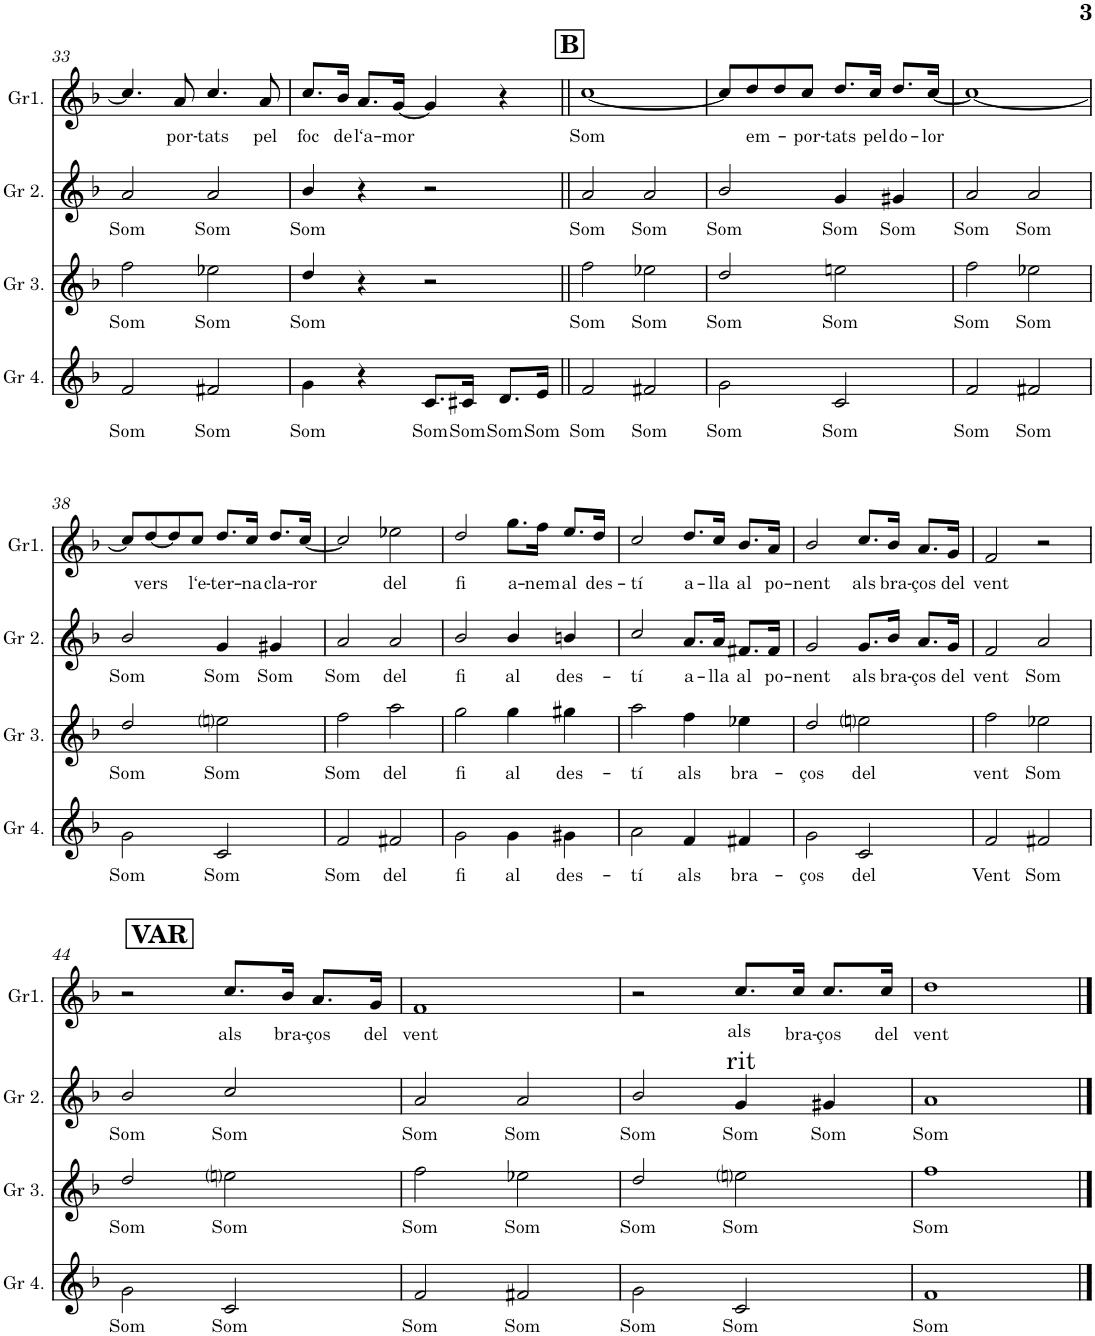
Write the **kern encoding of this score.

**kern	**text	**kern	**text	**kern	**text	**kern	**text	**kern	**text
*part5	*part5	*part4	*part4	*part3	*part3	*part2	*part2	*part1	*part1
*staff5	*staff5	*staff4	*staff4	*staff3	*staff3	*staff2	*staff2	*staff1	*staff1
*I"Melodia sencera	*	*I"Gralla 4	*	*I"Gralla 3	*	*I"Gralla 2	*	*I"Gralla 1	*
*	*	*I'Gr 4.	*	*I'Gr 3.	*	*I'Gr 2.	*	*I'Gr1.	*
!!LO:PB:g=z
*clefG2	*	*clefG2	*	*clefG2	*	*clefG2	*	*clefG2	*
*k[b-]	*	*k[b-]	*	*k[b-]	*	*k[b-]	*	*k[b-]	*
*M4/4	*	*M4/4	*	*M4/4	*	*M4/4	*	*M4/4	*
=33	=33	=33	=33	=33	=33	=33	=33	=33	=33
!	!	!	!LO:LY:b	!	!LO:LY:b	!	!LO:LY:b	!	!
4.cc]	.	2f/	Som	2ff\	Som	2a/	Som	4.cc/]	.
!	!	!	!	!	!	!	!	!	!LO:LY:b
8a	por-	.	.	.	.	.	.	8a/	por-
!	!	!	!LO:LY:b	!	!LO:LY:b	!	!LO:LY:b	!	!LO:LY:b
4.cc	-tats	2f#X/	Som	2ee-X\	Som	2a/	Som	4.cc/	-tats
!	!	!	!	!	!	!	!	!	!LO:LY:b
8a	pel	.	.	.	.	.	.	8a/	pel
=34	=34	=34	=34	=34	=34	=34	=34	=34	=34
!	!	!	!LO:LY:b	!	!LO:LY:b	!	!LO:LY:b	!	!LO:LY:b
8.cc\L	foc	4g\	Som	4dd/	Som	4b-/	Som	8.cc/L	foc
!	!	!	!	!	!	!	!	!	!LO:LY:b
16b-\Jk	de	.	.	.	.	.	.	16b-/Jk	de
!	!	!	!	!	!	!	!	!	!LO:LY:b
8.a/L	l‘a-	4r	.	4r	.	4r	.	8.a/L	l‘a-
!	!	!	!	!	!	!	!	!	!LO:LY:b
16g/Jk	-mor	.	.	.	.	.	.	[16g/Jk	-mor
!	!	!	!LO:LY:b	!	!	!	!	!	!
8.c/L	Som	8.c/L	Som	2r	.	2r	.	4g/]	.
!	!	!	!LO:LY:b	!	!	!	!	!	!
16c#X/Jk	Som	16c#X/Jk	Som	.	.	.	.	.	.
!	!	!	!LO:LY:b	!	!	!	!	!	!
8.d/L	Som	8.d/L	Som	.	.	.	.	4r	.
!	!	!	!LO:LY:b	!	!	!	!	!	!
16e/Jk	Som	16e/Jk	Som	.	.	.	.	.	.
!!LO:REH:place=s1:a:B:cj:fs=14:t=B
=35||	=35||	=35||	=35||	=35||	=35||	=35||	=35||	=35||	=35||
!	!	!	!LO:LY:b	!	!LO:LY:b	!	!LO:LY:b	!	!LO:LY:b
[>1cc	Som	2f/	Som	2ff\	Som	2a/	Som	[<1cc	Som
!	!	!	!LO:LY:b	!	!LO:LY:b	!	!LO:LY:b	!	!
.	.	2f#X/	Som	2ee-X\	Som	2a/	Som	.	.
=36	=36	=36	=36	=36	=36	=36	=36	=36	=36
!	!	!	!LO:LY:b	!	!LO:LY:b	!	!LO:LY:b	!	!
8cc\L]	.	2g\	Som	2dd/	Som	2b-/	Som	8cc/L]	.
!	!	!	!	!	!	!	!	!	!LO:LY:b
8dd\J	em-	.	.	.	.	.	.	8dd/	em-
8dd\L	.	.	.	.	.	.	.	8dd/	.
!	!	!	!	!	!	!	!	!	!LO:LY:b
8cc\J	-por-	.	.	.	.	.	.	8cc/J	-por-
!	!	!	!LO:LY:b	!	!LO:LY:b	!	!LO:LY:b	!	!LO:LY:b
8.dd\L	-tats	2c/	Som	2een\	Som	4g/	Som	8.dd/L	-tats
!	!	!	!	!	!	!	!	!	!LO:LY:b
16cc\Jk	pel	.	.	.	.	.	.	16cc/Jk	pel
!	!	!	!	!	!	!	!LO:LY:b	!	!LO:LY:b
8.dd\L	do-	.	.	.	.	4g#X/	Som	8.dd/L	do-
!	!	!	!	!	!	!	!	!	!LO:LY:b
[>16cc\Jk	-lor	.	.	.	.	.	.	[<16cc/Jk	-lor
=37	=37	=37	=37	=37	=37	=37	=37	=37	=37
!	!	!	!LO:LY:b	!	!LO:LY:b	!	!LO:LY:b	!	!
1cc_	.	2f/	Som	2ff\	Som	2a/	Som	1cc_	.
!	!	!	!LO:LY:b	!	!LO:LY:b	!	!LO:LY:b	!	!
.	.	2f#X/	Som	2ee-X\	Som	2a/	Som	.	.
!!LO:LB:g=z
=38	=38	=38	=38	=38	=38	=38	=38	=38	=38
!	!	!	!LO:LY:b	!	!LO:LY:b	!	!LO:LY:b	!	!
8cc\L]	.	2g\	Som	2dd/	Som	2b-/	Som	8cc/L]	.
!	!	!	!	!	!	!	!	!	!LO:LY:b
[>8dd\J	vers	.	.	.	.	.	.	[<8dd/	vers
8dd\L]	.	.	.	.	.	.	.	8dd/]	.
!	!	!	!	!	!	!	!	!	!LO:LY:b
8cc\J	l‘e-	.	.	.	.	.	.	8cc/J	l‘e-
!	!	!	!LO:LY:b	!	!LO:LY:b	!	!LO:LY:b	!	!LO:LY:b
8.dd\L	-ter-	2c/	Som	2eeni\	Som	4g/	Som	8.dd/L	-ter-
!	!	!	!	!	!	!	!	!	!LO:LY:b
16cc\Jk	-na	.	.	.	.	.	.	16cc/Jk	-na
!	!	!	!	!	!	!	!LO:LY:b	!	!LO:LY:b
8.dd\L	cla-	.	.	.	.	4g#X/	Som	8.dd/L	cla-
!	!	!	!	!	!	!	!	!	!LO:LY:b
[>16cc\Jk	-ror	.	.	.	.	.	.	[<16cc/Jk	-ror
=39	=39	=39	=39	=39	=39	=39	=39	=39	=39
!	!	!	!LO:LY:b	!	!LO:LY:b	!	!LO:LY:b	!	!
2cc]	.	2f/	Som	2ff\	Som	2a/	Som	2cc/]	.
!	!	!	!LO:LY:b	!	!LO:LY:b	!	!LO:LY:b	!	!LO:LY:b
2ee-X	del	2f#X/	del	2aa\	del	2a/	del	2ee-X\	del
=40	=40	=40	=40	=40	=40	=40	=40	=40	=40
!	!	!	!LO:LY:b	!	!LO:LY:b	!	!LO:LY:b	!	!LO:LY:b
2dd	ﬁ	2g\	ﬁ	2gg\	ﬁ	2b-/	ﬁ	2dd/	ﬁ
!	!	!	!LO:LY:b	!	!LO:LY:b	!	!LO:LY:b	!	!LO:LY:b
8.gg\L	a-	4g\	al	4gg\	al	4b-/	al	8.gg\L	a-
!	!	!	!	!	!	!	!	!	!LO:LY:b
16ff\Jk	-nem	.	.	.	.	.	.	16ff\Jk	-nem
!	!	!	!LO:LY:b	!	!LO:LY:b	!	!LO:LY:b	!	!LO:LY:b
8.ee\L	al	4g#X\	des-	4gg#X\	des-	4bn/	des-	8.ee/L	al
!	!	!	!	!	!	!	!	!	!LO:LY:b
16dd\Jk	des-	.	.	.	.	.	.	16dd/Jk	des-
=41	=41	=41	=41	=41	=41	=41	=41	=41	=41
!	!	!	!LO:LY:b	!	!LO:LY:b	!	!LO:LY:b	!	!LO:LY:b
2cc	-tí	2a\	-tí	2aa\	-tí	2cc/	-tí	2cc/	-tí
!	!	!	!LO:LY:b	!	!LO:LY:b	!	!LO:LY:b	!	!LO:LY:b
8.dd\L	a-	4f/	als	4ff\	als	8.a/L	a-	8.dd/L	a-
!	!	!	!	!	!	!	!LO:LY:b	!	!LO:LY:b
16cc\Jk	-lla	.	.	.	.	16a/Jk	-lla	16cc/Jk	-lla
!	!	!	!LO:LY:b	!	!LO:LY:b	!	!LO:LY:b	!	!LO:LY:b
8.b-/L	al	4f#X/	bra-	4ee-X\	bra-	8.f#X/L	al	8.b-/L	al
!	!	!	!	!	!	!	!LO:LY:b	!	!LO:LY:b
16a/Jk	po-	.	.	.	.	16f#/Jk	po-	16a/Jk	po-
=42	=42	=42	=42	=42	=42	=42	=42	=42	=42
!	!	!	!LO:LY:b	!	!LO:LY:b	!	!LO:LY:b	!	!LO:LY:b
2b-	-nent	2g\	-ços	2dd/	-ços	2g/	-nent	2b-/	-nent
!	!	!	!LO:LY:b	!	!LO:LY:b	!	!LO:LY:b	!	!LO:LY:b
8.cc\L	als	2c/	del	2eeni\	del	8.g/L	als	8.cc/L	als
!	!	!	!	!	!	!	!LO:LY:b	!	!LO:LY:b
16b-\Jk	bra-	.	.	.	.	16b-/Jk	bra-	16b-/Jk	bra-
!	!	!	!	!	!	!	!LO:LY:b	!	!LO:LY:b
8.a/L	-ços	.	.	.	.	8.a/L	-ços	8.a/L	-ços
!	!	!	!	!	!	!	!LO:LY:b	!	!LO:LY:b
16g/Jk	del	.	.	.	.	16g/Jk	del	16g/Jk	del
=43	=43	=43	=43	=43	=43	=43	=43	=43	=43
!	!	!	!LO:LY:b	!	!LO:LY:b	!	!LO:LY:b	!	!LO:LY:b
2f	vent	2f/	Vent	2ff\	vent	2f/	vent	2f/	vent
!	!	!	!LO:LY:b	!	!LO:LY:b	!	!LO:LY:b	!	!
2a	Som	2f#X/	Som	2ee-X\	Som	2a/	Som	2r	.
!!LO:LB:g=z
!!LO:REH:place=s1:a:B:cj:fs=14:t=VAR
=44	=44	=44	=44	=44	=44	=44	=44	=44	=44
!	!	!	!LO:LY:b	!	!LO:LY:b	!	!LO:LY:b	!	!
2b-	Som	2g\	Som	2dd/	Som	2b-/	Som	2r	.
!	!	!	!LO:LY:b	!	!LO:LY:b	!	!LO:LY:b	!	!LO:LY:b
8.cc\L	als	2c/	Som	2eeni\	Som	2cc/	Som	8.cc/L	als
!	!	!	!	!	!	!	!	!	!LO:LY:b
16b-\Jk	bra-	.	.	.	.	.	.	16b-/Jk	bra-
!	!	!	!	!	!	!	!	!	!LO:LY:b
8.a/L	-ços	.	.	.	.	.	.	8.a/L	-ços
!	!	!	!	!	!	!	!	!	!LO:LY:b
16g/Jk	del	.	.	.	.	.	.	16g/Jk	del
=45	=45	=45	=45	=45	=45	=45	=45	=45	=45
!	!	!	!LO:LY:b	!	!LO:LY:b	!	!LO:LY:b	!	!LO:LY:b
2f	vent	2f/	Som	2ff\	Som	2a/	Som	1f	vent
!	!	!	!LO:LY:b	!	!LO:LY:b	!	!LO:LY:b	!	!
2a	Som	2f#X/	Som	2ee-X\	Som	2a/	Som	.	.
=46	=46	=46	=46	=46	=46	=46	=46	=46	=46
!	!	!	!LO:LY:b	!	!LO:LY:b	!	!LO:LY:b	!	!
2b-	Som	2g\	Som	2dd/	Som	2b-/	Som	2r	.
!	!	!	!	!	!	!	!	!LO:TX:b:t=rit	!
!LO:TX:b:t=rit	!	!	!	!	!	!	!	!	!
!	!	!	!LO:LY:b	!	!LO:LY:b	!	!LO:LY:b	!	!LO:LY:b
8.cc\L	als	2c/	Som	2eeni\	Som	4g/	Som	8.cc/L	als
!	!	!	!	!	!	!	!	!	!LO:LY:b
16cc\Jk	bra-	.	.	.	.	.	.	16cc/Jk	bra-
!	!	!	!	!	!	!	!LO:LY:b	!	!LO:LY:b
8.cc\L	-ços	.	.	.	.	4g#X/	Som	8.cc/L	-ços
!	!	!	!	!	!	!	!	!	!LO:LY:b
16cc\Jk	del	.	.	.	.	.	.	16cc/Jk	del
=47	=47	=47	=47	=47	=47	=47	=47	=47	=47
!	!	!	!LO:LY:b	!	!LO:LY:b	!	!LO:LY:b	!	!LO:LY:b
1dd	vent	1f	Som	1ff	Som	1a	Som	1dd	vent
==	==	==	==	==	==	==	==	==	==
*-	*-	*-	*-	*-	*-	*-	*-	*-	*-
